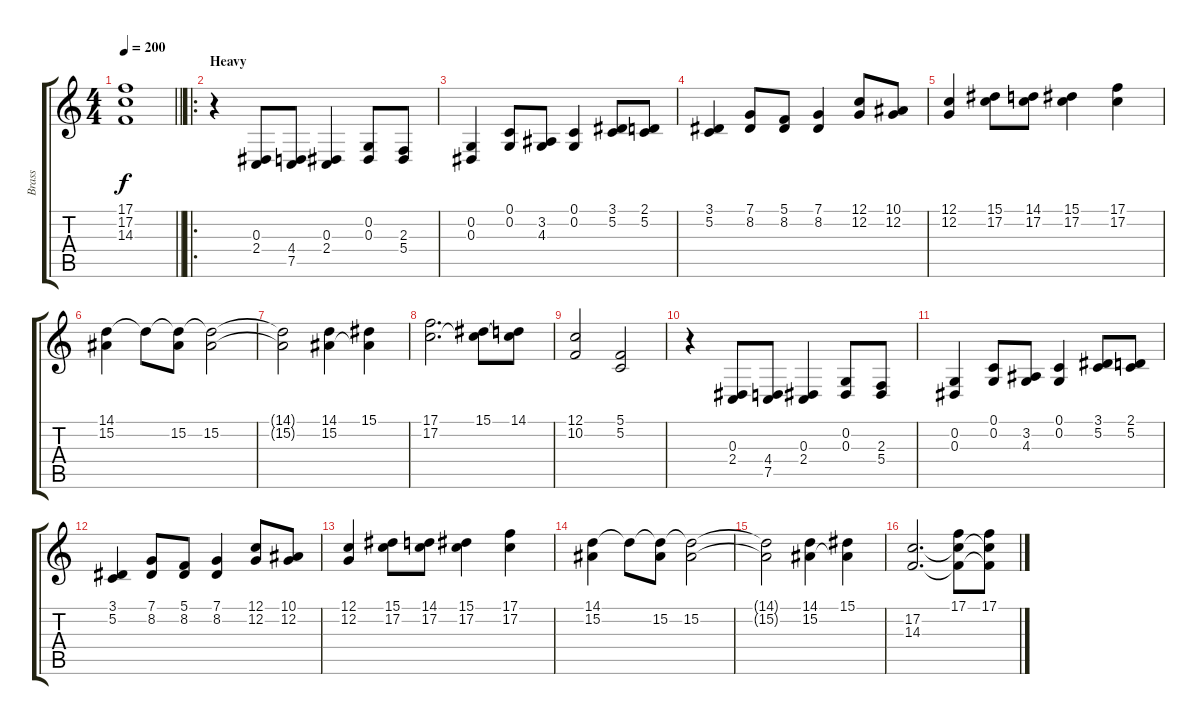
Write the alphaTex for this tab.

\track ("Brass" "Brass") {instrument brasssection}
\staff {score tabs}
\tuning (C4 G3 Eb3 Bb2 F2 C2) {hide}
\ts (4 4)
\tempo 200
\clef g2
\barLineRight lightlight
\ks c
(17.1 17.2{t} 14.3{t}).1{dy f} |
\ro
\section ("" "Heavy")
r.4 (0.3 2.4).8 (4.4 7.5).8 (0.3 2.4).4 (0.2 0.3).8 (2.3 5.4).8 |
(0.2 0.3).4 (0.1 0.2).8 (3.2 4.3).8 (0.1 0.2).4 (3.1 5.2).8 (2.1 5.2).8 |
(3.1 5.2).4 (7.1 8.2).8 (5.1 8.2).8 (7.1 8.2).4 (12.1 12.2).8 (10.1 12.2).8 |
(12.1 12.2).4 (15.1 17.2).8 (14.1 17.2).8 (15.1 17.2).4 (17.1 17.2).4 |
(14.1 15.2).4 14.1{t}.8 (14.1{t} 15.2).8 (14.1{t} 15.2).2 |
(14.1{t} 15.2{t}).2 (14.1 15.2).4 (15.1 15.2{t}).4 |
(17.1 17.2).2{d} (15.1 17.2{t}).8 (14.1 17.2{t}).8 |
(12.1 10.2).2 (5.1 5.2).2 |
r.4 (0.3 2.4).8 (4.4 7.5).8 (0.3 2.4).4 (0.2 0.3).8 (2.3 5.4).8 |
(0.2 0.3).4 (0.1 0.2).8 (3.2 4.3).8 (0.1 0.2).4 (3.1 5.2).8 (2.1 5.2).8 |
(3.1 5.2).4 (7.1 8.2).8 (5.1 8.2).8 (7.1 8.2).4 (12.1 12.2).8 (10.1 12.2).8 |
(12.1 12.2).4 (15.1 17.2).8 (14.1 17.2).8 (15.1 17.2).4 (17.1 17.2).4 |
(14.1 15.2).4 14.1{t}.8 (14.1{t} 15.2).8 (14.1{t} 15.2).2 |
(14.1{t} 15.2{t}).2 (14.1 15.2).4 (15.1 15.2{t}).4 |
(17.2 14.3).2{d} (17.1 17.2{t} 14.3{t}).8 (17.1 17.2{t} 14.3{t}).8
